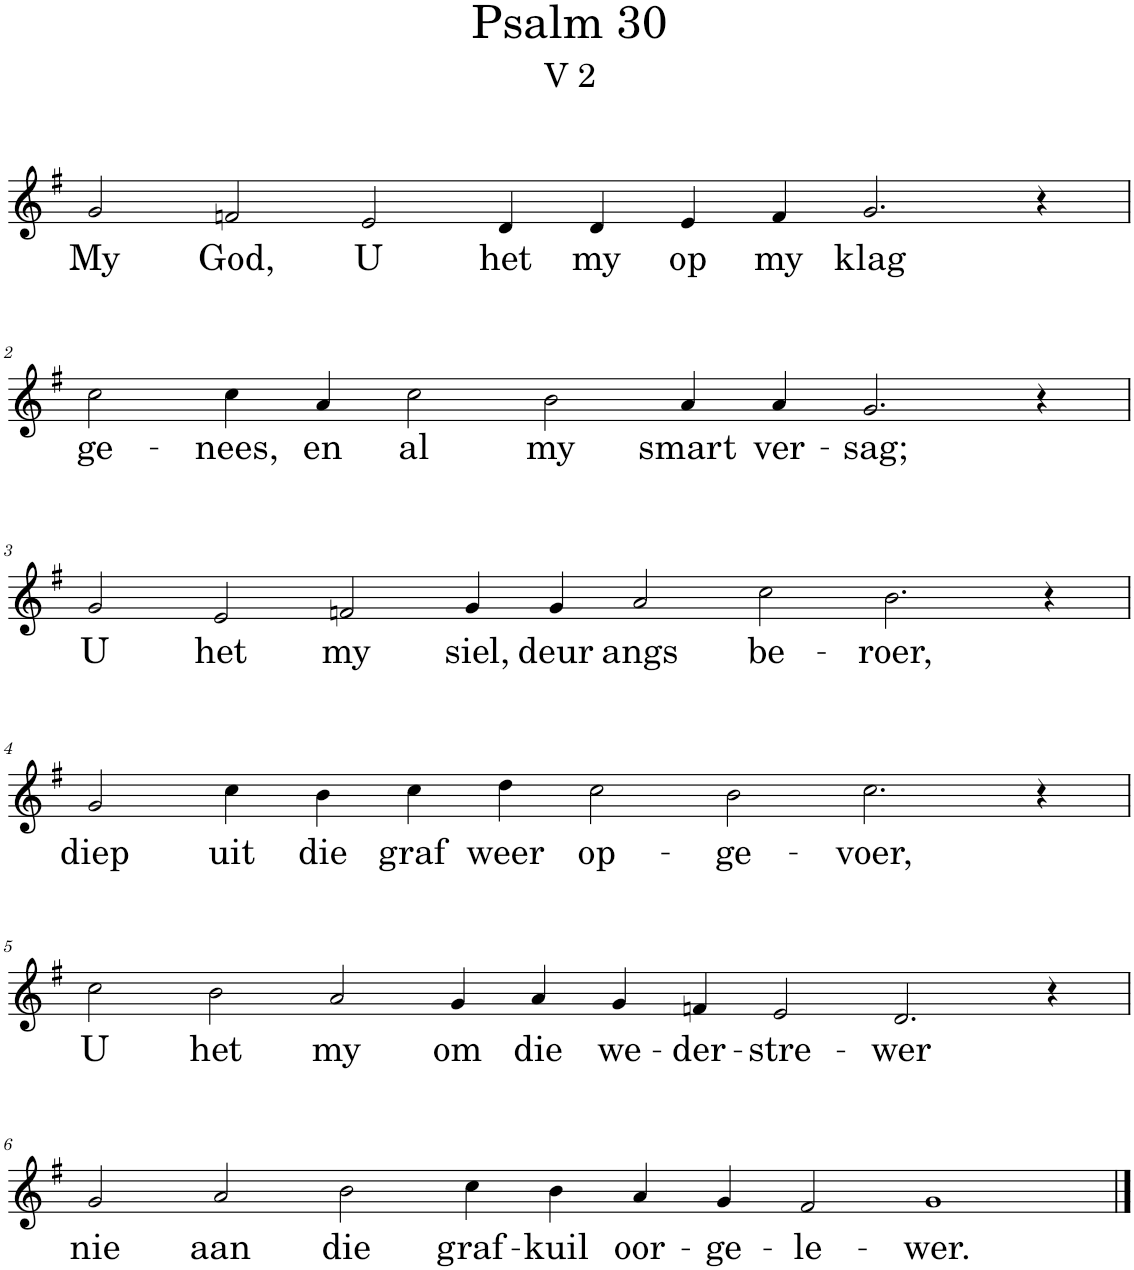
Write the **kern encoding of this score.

**kern	**text
*part1	*part1
*staff1	*staff1
*I"Pipe Organ	*
*I'Org.	*
*clefG2	*
*k[f#]	*
*M14/4	*
=1	=1
!	!LO:LY:b
2g/	My
!	!LO:LY:b
2fn/	God,
!	!LO:LY:b
2e/	U
!	!LO:LY:b
4d/	het
!	!LO:LY:b
4d/	my
!	!LO:LY:b
4e/	op
!	!LO:LY:b
4f/	my
!	!LO:LY:b
2.g/	klag
4r	.
!!LO:LB:g=z
=2	=2
!	!LO:LY:b
2cc\	ge-
!	!LO:LY:b
4cc\	-nees,
!	!LO:LY:b
4a/	en
!	!LO:LY:b
2cc\	al
!	!LO:LY:b
2b\	my
!	!LO:LY:b
4a/	smart
!	!LO:LY:b
4a/	ver-
!	!LO:LY:b
2.g/	-sag;
4r	.
!!LO:LB:g=z
=3	=3
*M16/4	*
!	!LO:LY:b
2g/	U
!	!LO:LY:b
2e/	het
!	!LO:LY:b
2fn/	my
!	!LO:LY:b
4g/	siel,
!	!LO:LY:b
4g/	deur
!	!LO:LY:b
2a/	angs
!	!LO:LY:b
2cc\	be-
!	!LO:LY:b
2.b\	-roer,
4r	.
!!LO:LB:g=z
=4	=4
*M14/4	*
!	!LO:LY:b
2g/	diep
!	!LO:LY:b
4cc\	uit
!	!LO:LY:b
4b\	die
!	!LO:LY:b
4cc\	graf
!	!LO:LY:b
4dd\	weer
!	!LO:LY:b
2cc\	op-
!	!LO:LY:b
2b\	-ge-
!	!LO:LY:b
2.cc\	-voer,
4r	.
!!LO:LB:g=z
=5	=5
*M16/4	*
!	!LO:LY:b
2cc\	U
!	!LO:LY:b
2b\	het
!	!LO:LY:b
2a/	my
!	!LO:LY:b
4g/	om
!	!LO:LY:b
4a/	die
!	!LO:LY:b
4g/	we-
!	!LO:LY:b
4fn/	-der-
!	!LO:LY:b
2e/	-stre-
!	!LO:LY:b
2.d/	-wer
4r	.
!!LO:LB:g=z
=6	=6
!	!LO:LY:b
2g/	nie
!	!LO:LY:b
2a/	aan
!	!LO:LY:b
2b\	die
!	!LO:LY:b
4cc\	graf-
!	!LO:LY:b
4b\	-kuil
!	!LO:LY:b
4a/	oor-
!	!LO:LY:b
4g/	-ge-
!	!LO:LY:b
2f#/	-le-
!	!LO:LY:b
1g	-wer.
==	==
*-	*-
